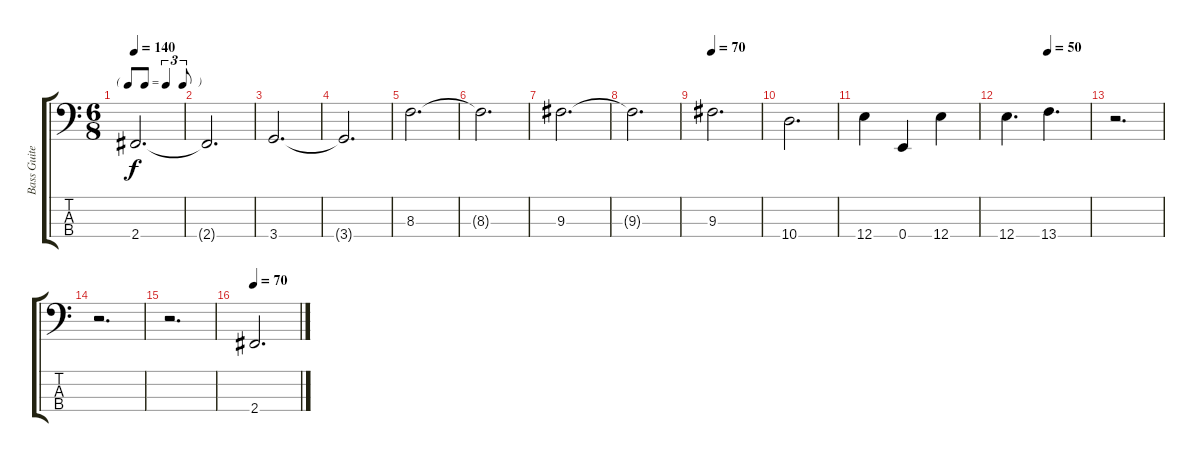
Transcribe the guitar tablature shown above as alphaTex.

\track ("Bass Guiter (Becker)" "Bass Guite") {instrument electricbassfinger}
\staff {score tabs}
\tuning (G2 D2 A1 E1) {hide}
\ts (6 8)
\tf triplet8th
\tempo 140
\clef f4
\ks c
2.4.2{d dy f instrument electricbassfinger} |
2.4{t}.2{d} |
3.4.2{d} |
3.4{t}.2{d} |
8.3.2{d} |
8.3{t}.2{d} |
9.3.2{d} |
9.3{t}.2{d} |
\tempo 70
9.3.2{d} |
10.4.2{d} |
12.4.4 0.4.4 12.4.4 |
\tempo (50 0.5)
12.4.4{d} 13.4.4{d} |
r.2{d} |
r.2{d} |
r.2{d} |
\tempo 70
2.4.2{d}
